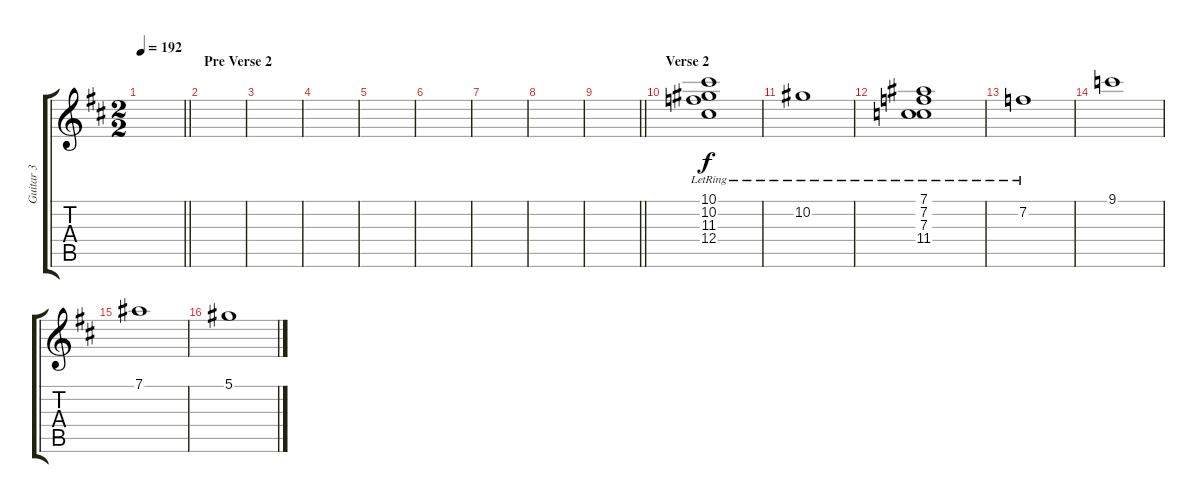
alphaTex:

\track ("Guitar 3" "Guitar 3") {instrument electricguitarjazz}
\staff {score tabs}
\tuning (Eb4 Bb3 Gb3 Db3 Ab2 Eb2) {hide}
\ts (2 2)
\tempo 192
\clef g2
\barLineRight lightlight
\ks d
|
\section ("" "Pre Verse 2")
|
|
|
|
|
|
|
\barLineRight lightlight
|
\section ("" "Verse 2")
(10.1{lr} 10.2{lr} 11.3{lr} 12.4{lr}).1 |
10.2{lr}.1 |
(7.1{lr} 7.2{lr} 7.3{lr} 11.4{lr}).1 |
7.2{lr}.1 |
9.1.1 |
7.1.1 |
5.1.1
